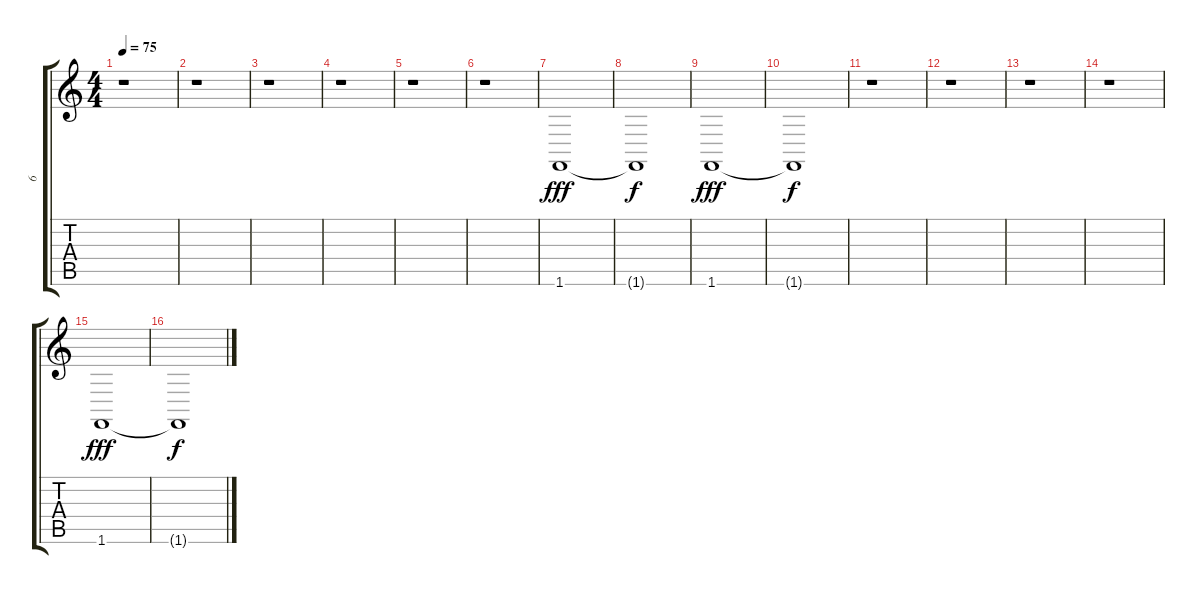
\track ("6" "6") {instrument stringensemble1}
\staff {score tabs}
\tuning (E4 B3 G3 D3 A2 E2) {hide}
\ts (4 4)
\tempo 75
\clef g2
\ks c
r.1{dy fff instrument stringensemble1} |
r.1 |
r.1 |
r.1 |
r.1 |
r.1 |
1.6.1 |
1.6{t}.1{dy f} |
1.6.1{dy fff} |
1.6{t}.1{dy f} |
r.1 |
r.1 |
r.1 |
r.1 |
1.6.1{dy fff} |
1.6{t}.1{dy f}
